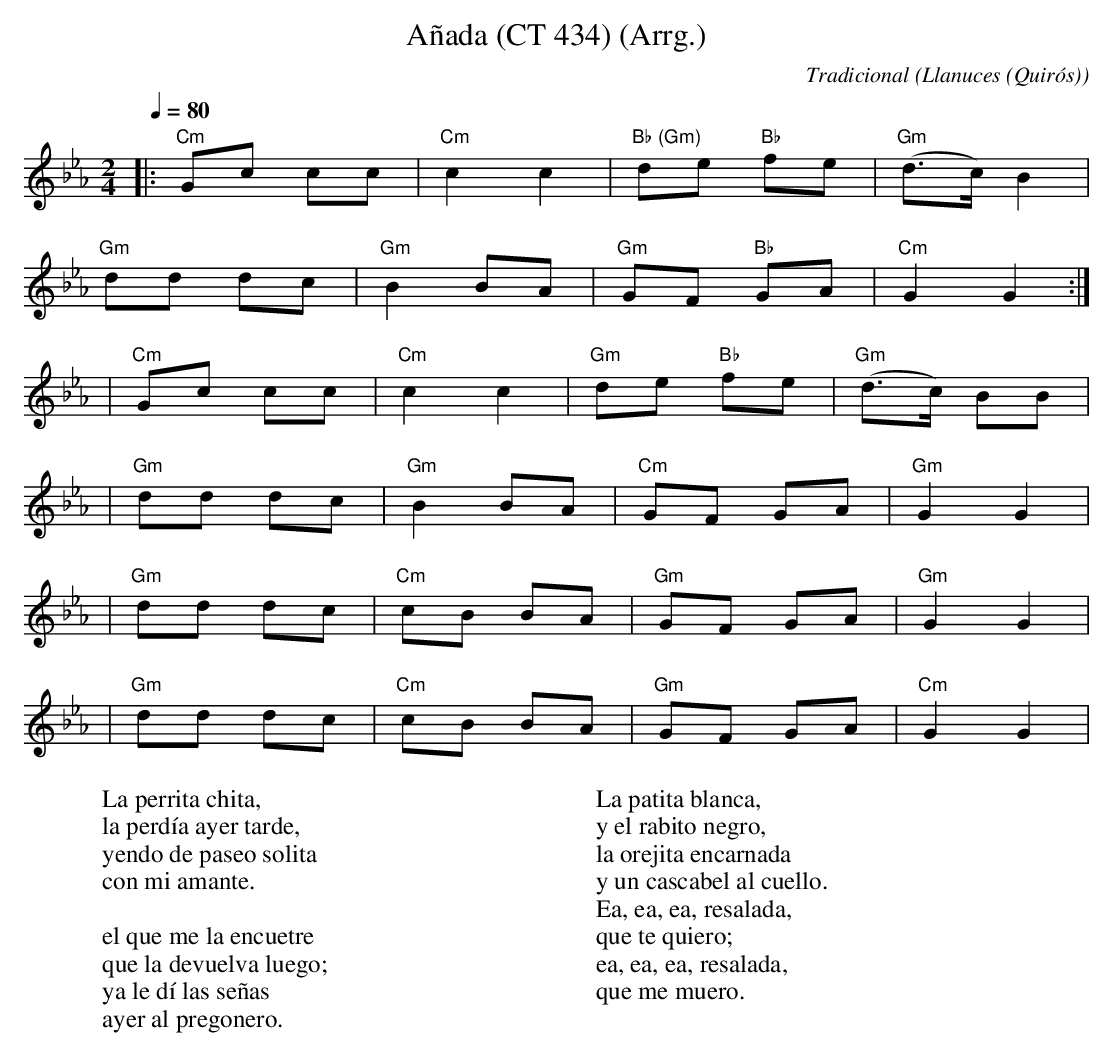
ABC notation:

X:1
T:Añada (CT 434) (Arrg.)
C:Tradicional
O:Llanuces (Quirós)
M:2/4
L:1/8
Q:1/4=80
K:Cm
|:"Cm"Gc cc|"Cm"c2 c2|"Bb (Gm)"de "Bb"fe|"Gm"(d>c) B2|
"Gm"dd dc|"Gm"B2 BA|"Gm"GF "Bb"GA|"Cm"G2 G2:|
|"Cm"Gc cc|"Cm"c2 c2|"Gm"de "Bb"fe|"Gm"(d>c) BB|
|"Gm"dd dc|"Gm"B2 BA|"Cm"GF GA|"Gm"G2 G2|
|"Gm"dd dc|"Cm"cB BA|"Gm"GF GA|"Gm"G2 G2|
|"Gm"dd dc|"Cm"cB BA|"Gm"GF GA|"Cm"G2 G2|
W:La perrita chita,
W:la perdía ayer tarde,
W:yendo de paseo solita
W:con mi amante.
W:
W:el que me la encuetre
W:que la devuelva luego;
W:ya le dí las señas
W:ayer al pregonero.
W:
W:La patita blanca,
W:y el rabito negro,
W:la orejita encarnada
W:y un cascabel al cuello.
W:Ea, ea, ea, resalada,
W:que te quiero;
W:ea, ea, ea, resalada,
W:que me muero.
W:
